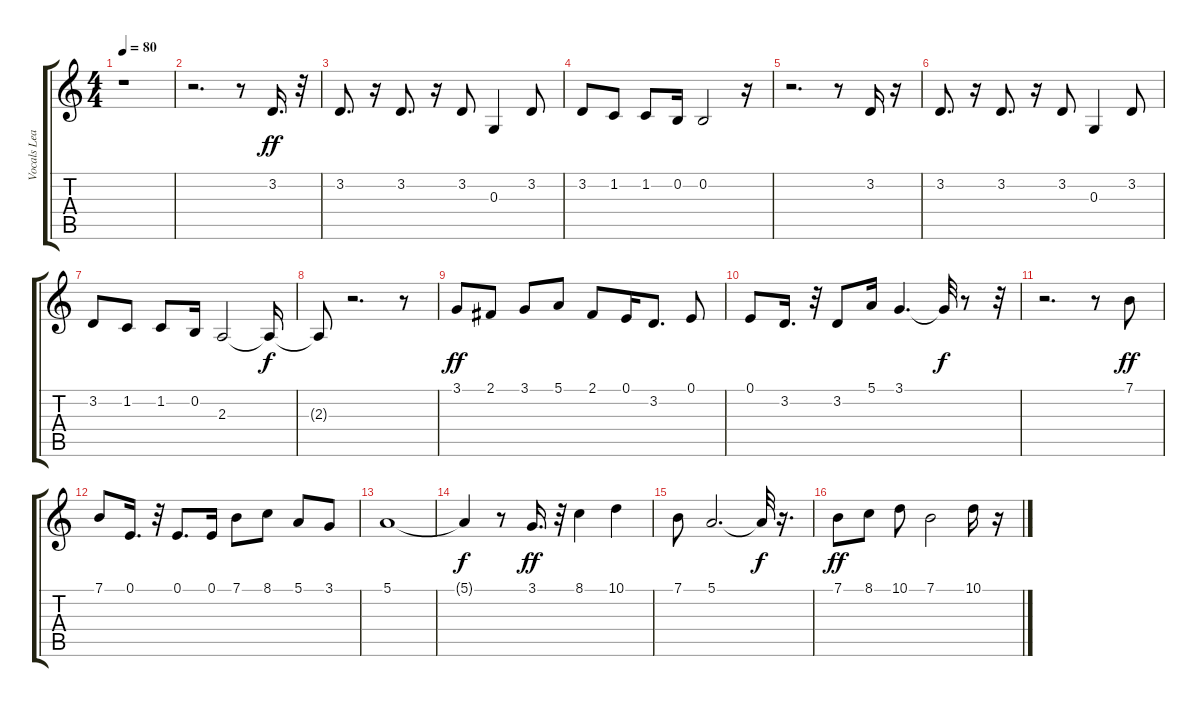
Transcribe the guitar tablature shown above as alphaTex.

\track ("Vocals Lead" "Vocals Lea") {instrument oboe}
\staff {score tabs}
\tuning (E4 B3 G3 D3 A2 E2) {hide}
\ts (4 4)
\tempo 80
\clef g2
\ks c
r.1{dy f} |
r.2{d} r.8 3.2.16{d dy ff} r.32 |
3.2.8{d} r.16 3.2.8{d} r.16 3.2.8 0.3.4 3.2.8 |
3.2.8 1.2.8 1.2.8 0.2.16 0.2.2 r.16 |
r.2{d} r.8 3.2.16 r.16 |
3.2.8{d} r.16 3.2.8{d} r.16 3.2.8 0.3.4 3.2.8 |
3.2.8 1.2.8 1.2.8 0.2.16 2.3.2 2.3{t}.16{dy f} |
2.3{t}.8 r.2{d} r.8 |
3.1.8{dy ff} 2.1.8 3.1.8 5.1.8 2.1.8 0.1.16 3.2.8{d} 0.1.8 |
0.1.8 3.2.16{d} r.32 3.2.8 5.1.16 3.1.4{d} 3.1{t}.32{dy f} r.8 r.32 |
r.2{d} r.8 7.1.8{dy ff} |
7.1.8 0.1.16{d} r.32 0.1.8{d} 0.1.16 7.1.8 8.1.8 5.1.8 3.1.8 |
5.1.1 |
5.1{t}.4{dy f} r.8 3.1.16{d dy ff} r.32 8.1.4 10.1.4 |
7.1.8 5.1.2{d} 5.1{t}.32{dy f} r.16{d} |
7.1.8{dy ff} 8.1.8 10.1.8 7.1.2 10.1.16 r.16
